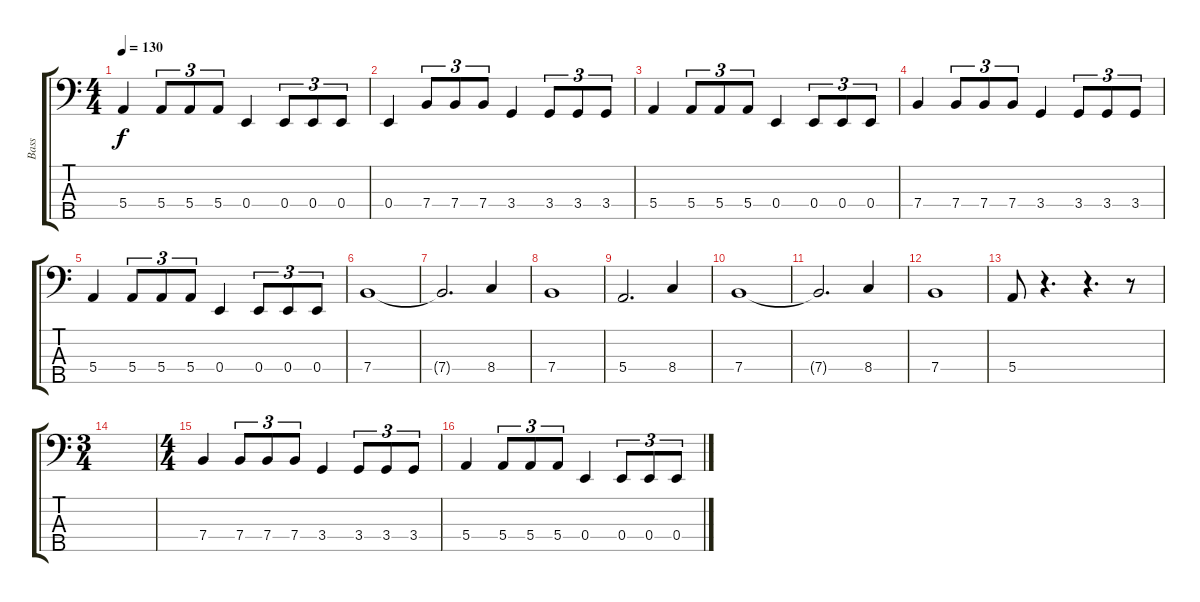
\track ("Bass" "Bass") {instrument electricbassfinger}
\staff {score tabs}
\tuning (G2 D2 A1 E1 B0) {hide}
\ts (4 4)
\tempo 130
\clef f4
\ks c
5.4.4{dy f} 5.4.8{tu (3 2)} 5.4.8{tu (3 2)} 5.4.8{tu (3 2)} 0.4.4 0.4.8{tu (3 2)} 0.4.8{tu (3 2)} 0.4.8{tu (3 2)} |
0.4.4 7.4.8{tu (3 2)} 7.4.8{tu (3 2)} 7.4.8{tu (3 2)} 3.4.4 3.4.8{tu (3 2)} 3.4.8{tu (3 2)} 3.4.8{tu (3 2)} |
5.4.4 5.4.8{tu (3 2)} 5.4.8{tu (3 2)} 5.4.8{tu (3 2)} 0.4.4 0.4.8{tu (3 2)} 0.4.8{tu (3 2)} 0.4.8{tu (3 2)} |
7.4.4 7.4.8{tu (3 2)} 7.4.8{tu (3 2)} 7.4.8{tu (3 2)} 3.4.4 3.4.8{tu (3 2)} 3.4.8{tu (3 2)} 3.4.8{tu (3 2)} |
5.4.4 5.4.8{tu (3 2)} 5.4.8{tu (3 2)} 5.4.8{tu (3 2)} 0.4.4 0.4.8{tu (3 2)} 0.4.8{tu (3 2)} 0.4.8{tu (3 2)} |
7.4.1 |
7.4{t}.2{d} 8.4.4 |
7.4.1 |
5.4.2{d} 8.4.4 |
7.4.1 |
7.4{t}.2{d} 8.4.4 |
7.4.1 |
5.4.8 r.4{d} r.4{d} r.8 |
\ts (3 4)
|
\ts (4 4)
7.4.4 7.4.8{tu (3 2)} 7.4.8{tu (3 2)} 7.4.8{tu (3 2)} 3.4.4 3.4.8{tu (3 2)} 3.4.8{tu (3 2)} 3.4.8{tu (3 2)} |
5.4.4 5.4.8{tu (3 2)} 5.4.8{tu (3 2)} 5.4.8{tu (3 2)} 0.4.4 0.4.8{tu (3 2)} 0.4.8{tu (3 2)} 0.4.8{tu (3 2)}
